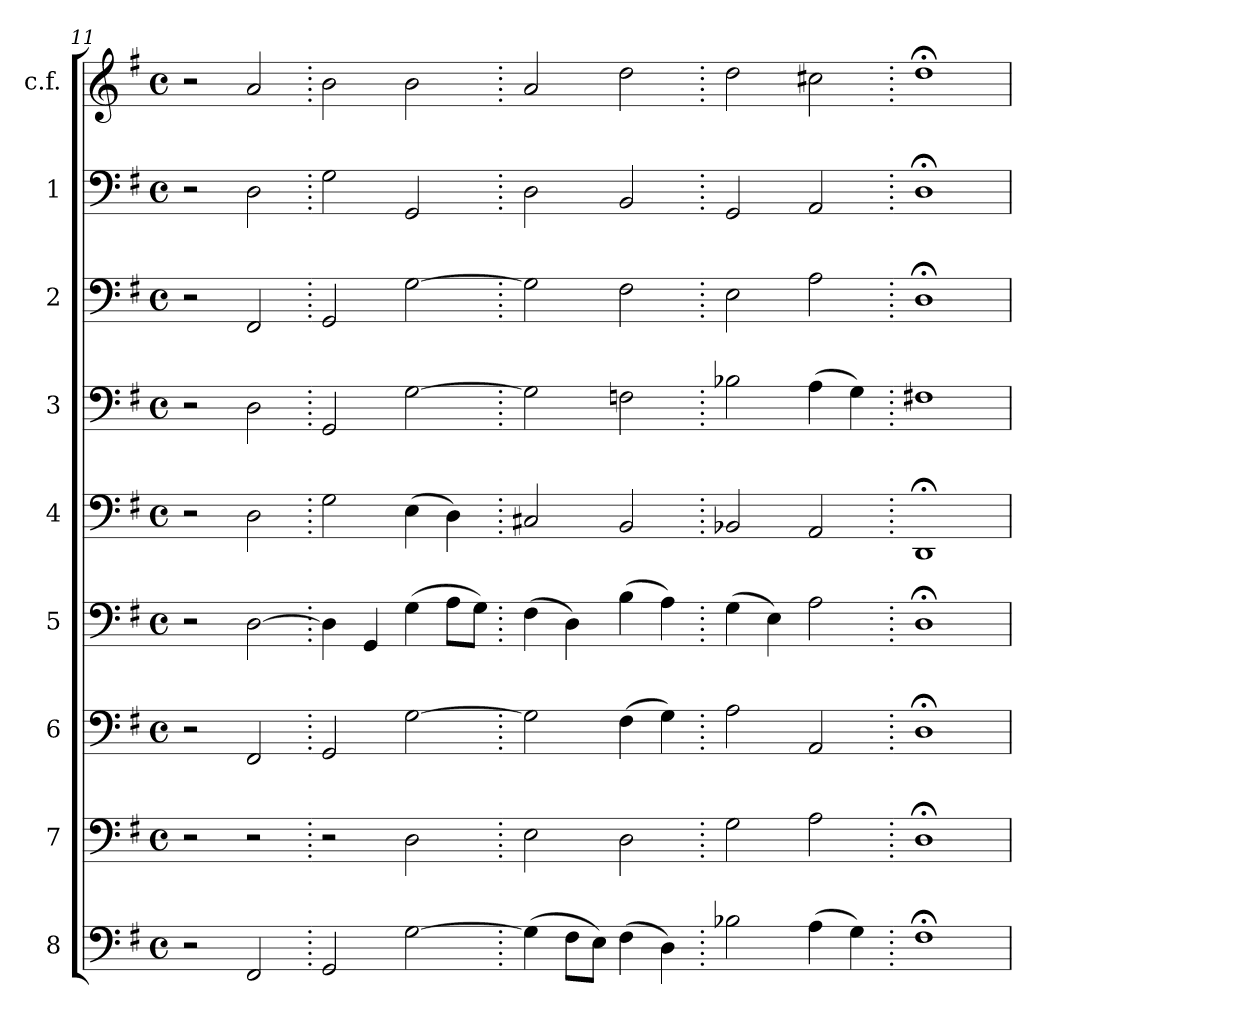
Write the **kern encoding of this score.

**kern	**kern	**kern	**kern	**kern	**kern	**kern	**kern	**kern
*part9	*part8	*part7	*part6	*part5	*part4	*part3	*part2	*part1
*staff9	*staff8	*staff7	*staff6	*staff5	*staff4	*staff3	*staff2	*staff1
*I"8	*I"7	*I"6	*I"5	*I"4	*I"3	*I"2	*I"1	*I"c.f.
*	*	*	*	*	*	*I'1	*	*
*clefF4	*clefF4	*clefF4	*clefF4	*clefF4	*clefF4	*clefF4	*clefF4	*clefG2
*k[f#]	*k[f#]	*k[f#]	*k[f#]	*k[f#]	*k[f#]	*k[f#]	*k[f#]	*k[f#]
*G:	*G:	*G:	*G:	*G:	*G:	*G:	*G:	*G:
*M4/4	*M4/4	*M4/4	*M4/4	*M4/4	*M4/4	*M4/4	*M4/4	*M4/4
*met(c)	*met(c)	*met(c)	*met(c)	*met(c)	*met(c)	*met(c)	*met(c)	*met(c)
=11	=11	=11	=11	=11	=11	=11	=11	=11
2r	2r	2r	2r	2r	2r	2r	2r	2r
2FF#	2r	2FF#	[2D	2D	2D	2FF#	2D	2a
=12.	=12.	=12.	=12.	=12.	=12.	=12.	=12.	=12.
2GG	2r	2GG	4D]	2G	2GG	2GG	2G	2b
.	.	.	4GG	.	.	.	.	.
[2G	2D	[2G	(4G	(4E	[2G	[2G	2GG	2b
.	.	.	8AL	4D)	.	.	.	.
.	.	.	8GJ)	.	.	.	.	.
=13.	=13.	=13.	=13.	=13.	=13.	=13.	=13.	=13.
(4G]	2E	2G]	(4F#	2C#X	2G]	2G]	2D	2a
8F#L	.	.	4D)	.	.	.	.	.
8EJ)	.	.	.	.	.	.	.	.
(4F#	2D	(4F#	(4B	2BB	2Fn	2F#	2BB	2dd
4D)	.	4G)	4A)	.	.	.	.	.
=14.	=14.	=14.	=14.	=14.	=14.	=14.	=14.	=14.
2B-X	2G	2A	(4G	2BB-X	2B-X	2E	2GG	2dd
.	.	.	4E)	.	.	.	.	.
(4A	2A	2AA	2A	2AA	(4A	2A	2AA	2cc#X
4G)	.	.	.	.	4G)	.	.	.
=15.	=15.	=15.	=15.	=15.	=15.	=15.	=15.	=15.
1F#;<	1D;<	1D;<	1D;<	1DD;<	1F#X	1D;<	1D;<	1dd;<
=	=	=	=	=	=	=	=	=
*-	*-	*-	*-	*-	*-	*-	*-	*-
